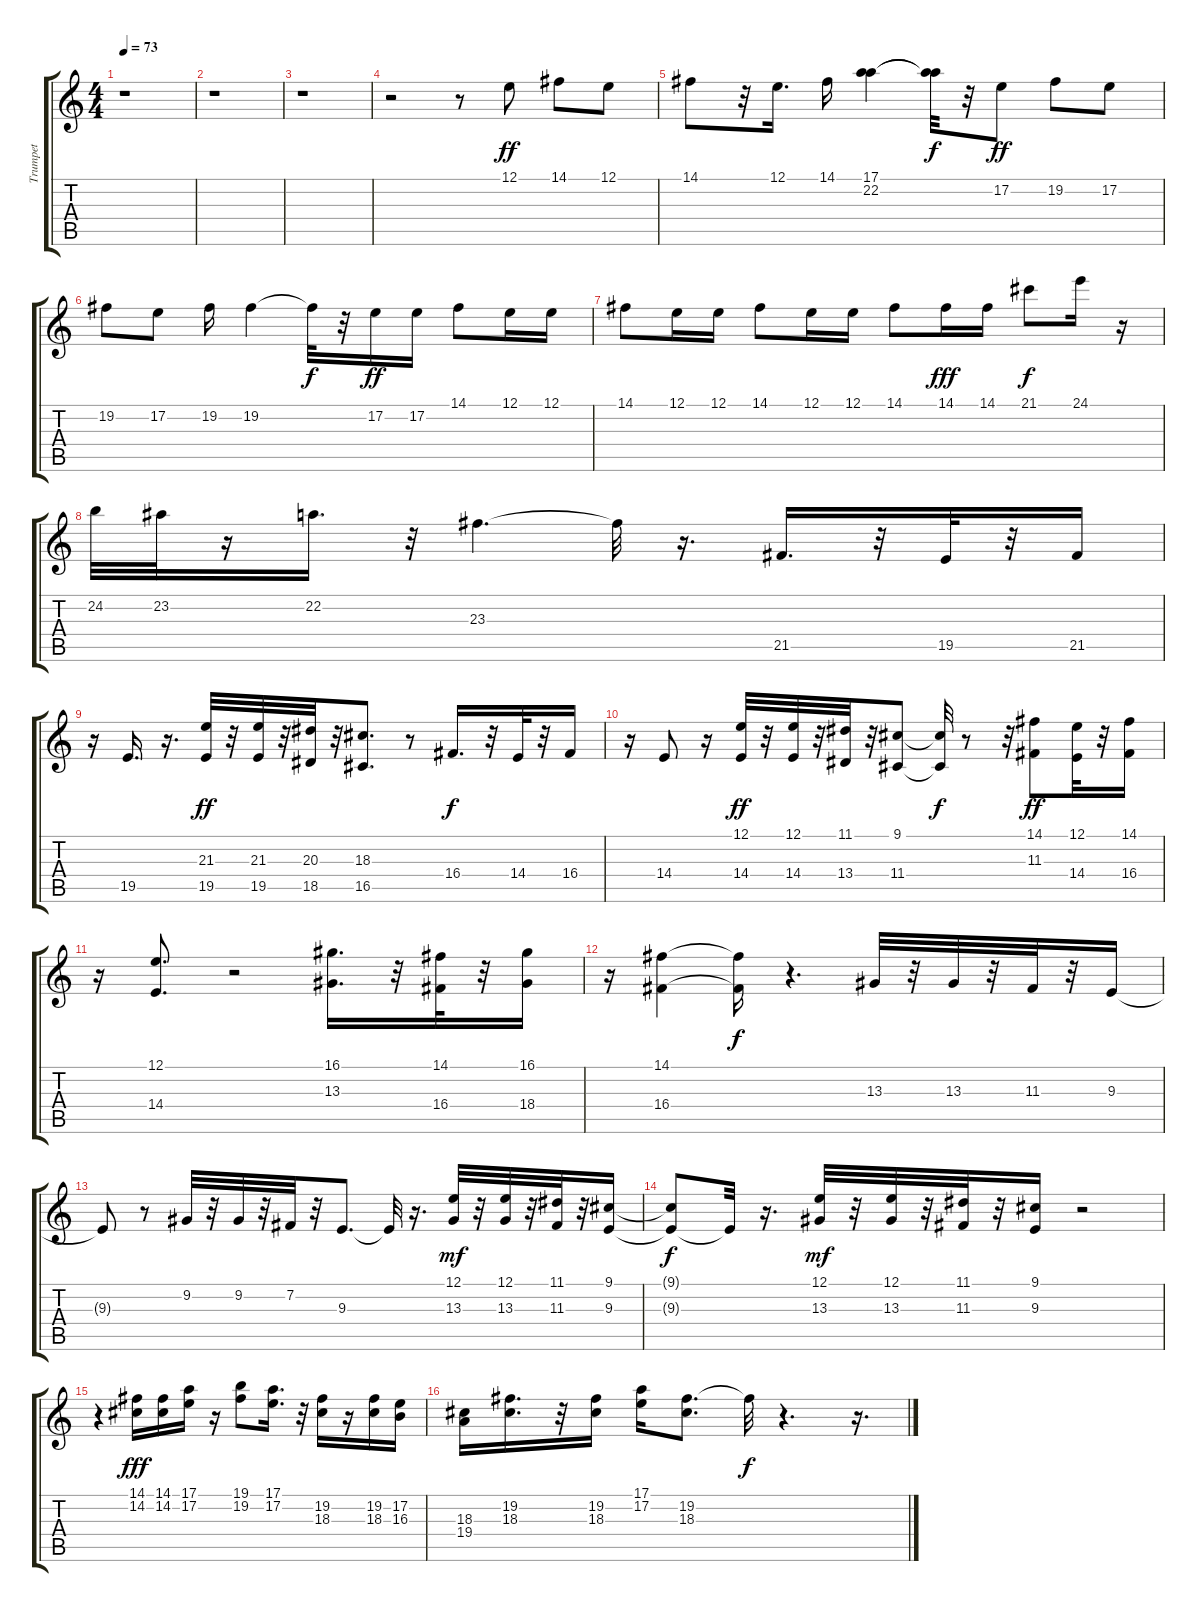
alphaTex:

\track ("Trumpet" "Trumpet") {instrument trumpet}
\staff {score tabs}
\tuning (E4 B3 G3 D3 A2 E2) {hide}
\ts (4 4)
\tempo 73
\clef g2
\ks c
r.1{dy ff} |
r.1 |
r.1 |
r.2 r.8 12.1.8{balance 1} 14.1.8 12.1.8 |
14.1.8 r.32 12.1.16{d} 14.1.16 (17.1 22.2).4 (17.1{t} 22.2{t}).32{dy f} r.32 17.2.8{dy ff} 19.2.8 17.2.8 |
19.2.8 17.2.8 19.2.16 19.2.4 19.2{t}.32{dy f} r.32 17.2.16{dy ff} 17.2.16 14.1.8 12.1.16 12.1.16 |
14.1.8 12.1.16 12.1.16 14.1.8 12.1.16 12.1.16 14.1.8 14.1.16{dy fff} 14.1.16 21.1.8{dy f} 24.1.16 r.16 |
24.2.32 23.2.32 r.16 22.2.16{d} r.32 23.3.4{d} 23.3{t}.32 r.16{d} 21.5.16{d} r.32 19.5.32 r.32 21.5.16 |
r.16 19.5.16{d} r.16{d} (21.3 19.5).32{dy ff} r.32 (21.3 19.5).32 r.32 (20.3 18.5).32 r.32 (18.3 16.5).8{d} r.8 16.4.16{d dy f} r.32 14.4.32 r.32 16.4.16 |
r.16 14.4.8 r.16 (12.1 14.4).32{dy ff} r.32 (12.1 14.4).32 r.32 (11.1 13.4).32 r.32 (9.1 11.4).8 (9.1{t} 11.4{t}).32{dy f} r.8 r.32 (14.1 11.3).8{dy ff} (12.1 14.4).32 r.32 (14.1 16.4).16 |
r.16 (12.1 14.4).8{d} r.2 (16.1 13.3).16{d} r.32 (14.1 16.4).32 r.32 (16.1 18.4).16 |
r.16 (14.1 16.4).4 (14.1{t} 16.4{t}).16{dy f} r.4{d} 13.3.32 r.32 13.3.32 r.32 11.3.32 r.32 9.3.16 |
9.3{t}.8 r.8 9.2.32 r.32 9.2.32 r.32 7.2.32 r.32 9.3.8{d} 9.3{t}.32 r.16{d} (12.1 13.3).32{dy mf} r.32 (12.1 13.3).32 r.32 (11.1 11.3).32 r.32 (9.1 9.3).16 |
(9.1{t} 9.3{t}).8{dy f} 9.3{t}.32 r.16{d} (12.1 13.3).32{dy mf} r.32 (12.1 13.3).32 r.32 (11.1 11.3).32 r.32 (9.1 9.3).16 r.2 |
r.4 (14.1 14.2).16{dy fff} (14.1 14.2).16 (17.1 17.2).16 r.16 (19.1 19.2).8 (17.1 17.2).16{d} r.32 (19.2 18.3).16 r.16 (19.2 18.3).16 (17.2 16.3).16 |
(18.3 19.4).16 (19.2 18.3).16{d} r.32 (19.2 18.3).16 (17.1 17.2).16 (19.2 18.3).8{d} 19.2{t}.32{dy f} r.4{d} r.16{d}
